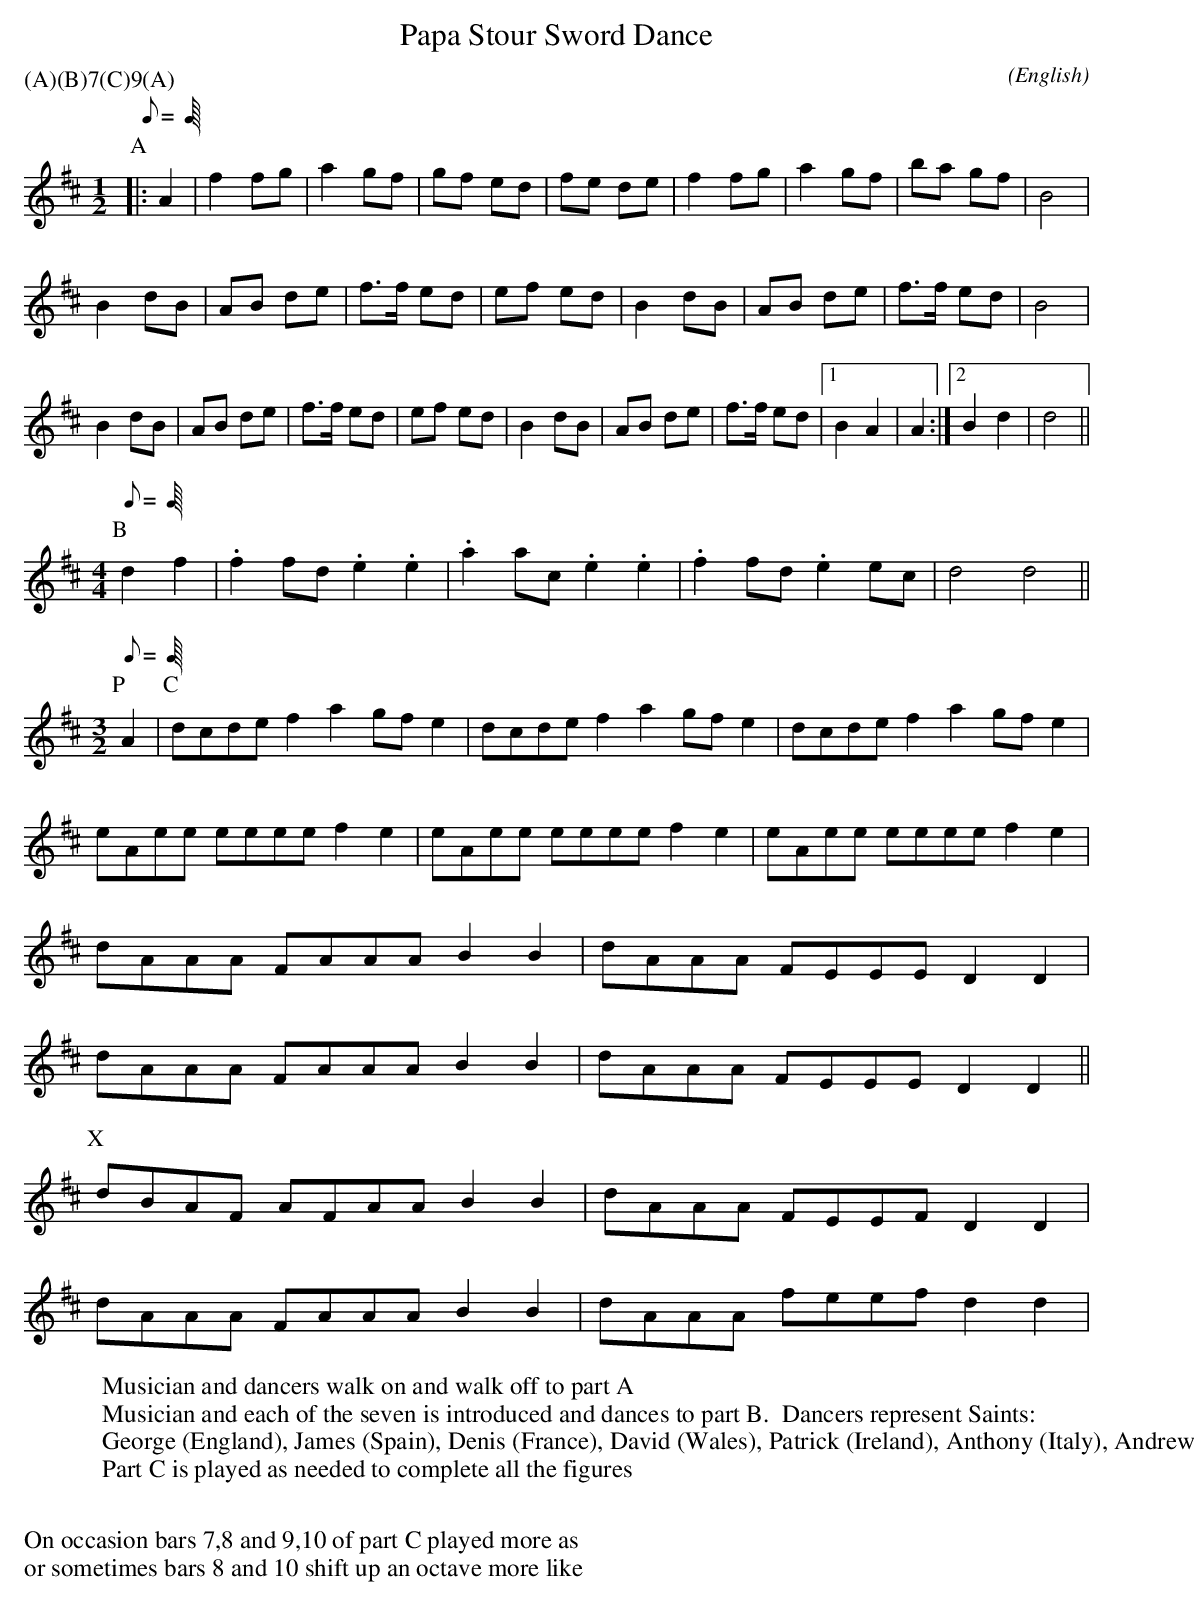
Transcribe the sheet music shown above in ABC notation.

X:1
T:Papa Stour Sword Dance
M:1/2
C:
O:English
P:(A)(B)7(C)9(A)
L:1/8
K:D
W:Musician and dancers walk on and walk off to part A
Q:C2=128
P:A
|: A2 |\
f2 fg | a2 gf | gf  ed | fe de | f2 fg | a2 gf | ba  gf |  B4    |
B2 dB | AB de | f>f ed | ef ed | B2 dB | AB de | f>f ed |  B4    |
B2 dB | AB de | f>f ed | ef ed | B2 dB | AB de | f>f ed |1 B2 A2 | A2   :|2\
B2 d2 | d4    ||
W:Musician and each of the seven is introduced and dances to part B.  Dancers represent Saints:
W:George (England), James (Spain), Denis (France), David (Wales), Patrick (Ireland), Anthony (Italy), Andrew (Scotland)
M:4/4
L:1/8
Q:C2=180
P:B
d2 f2 |\
.f2 fd .e2 .e2 | .a2 ac .e2 .e2 | .f2 fd .e2 ec | d4      d4 ||
W:Part C is played as needed to complete all the figures
M:3/2
Q:C2=230
P:P
A2    |\
P:C
dcde f2 a2 gfe2  | dcde f2 a2 gfe2  | dcde f2 a2 gfe2   |
eAee eeee  f2 e2 | eAee eeee  f2 e2 | eAee eeee  f2 e2  |
dAAA FAAA  B2 B2 | dAAA FEEE  D2 D2 |
dAAA FAAA  B2 B2 | dAAA FEEE  D2 D2 ||
W:
W:On occasion bars 7,8 and 9,10 of part C played more as
P:X
dBAF AFAA  B2 B2 | dAAA FEEF  D2 D2 |
W:or sometimes bars 8 and 10 shift up an octave more like
dAAA FAAA  B2 B2 | dAAA feef  d2 d2 |
